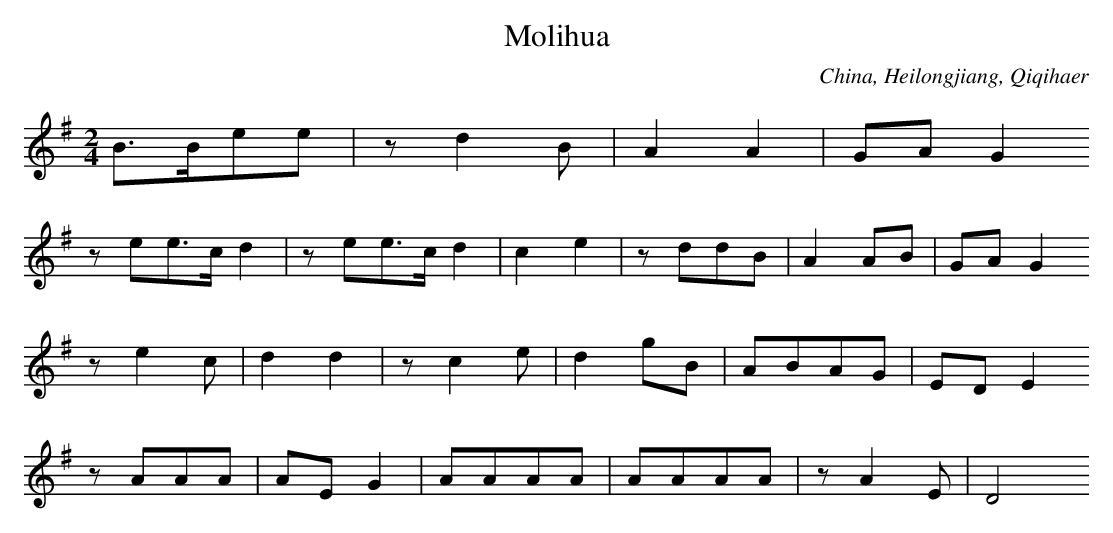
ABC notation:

X:1
T: Molihua
O: China, Heilongjiang, Qiqihaer
M: 2/4
L: 1/16
K: G
B3Be2e2 | z2d4B2 | A4A4 | G2A2G4
z2e2e3cd4 | z2e2e3cd4 | c4e4 | z2d2d2B2 | A4A2B2 | G2A2G4
z2e4c2 | d4d4 | z2c4e2 | d4g2B2 | A2B2A2G2 | E2D2E4
z2A2A2A2 | A2E2G4 | A2A2A2A2 | A2A2A2A2 | z2A4E2 | D8
